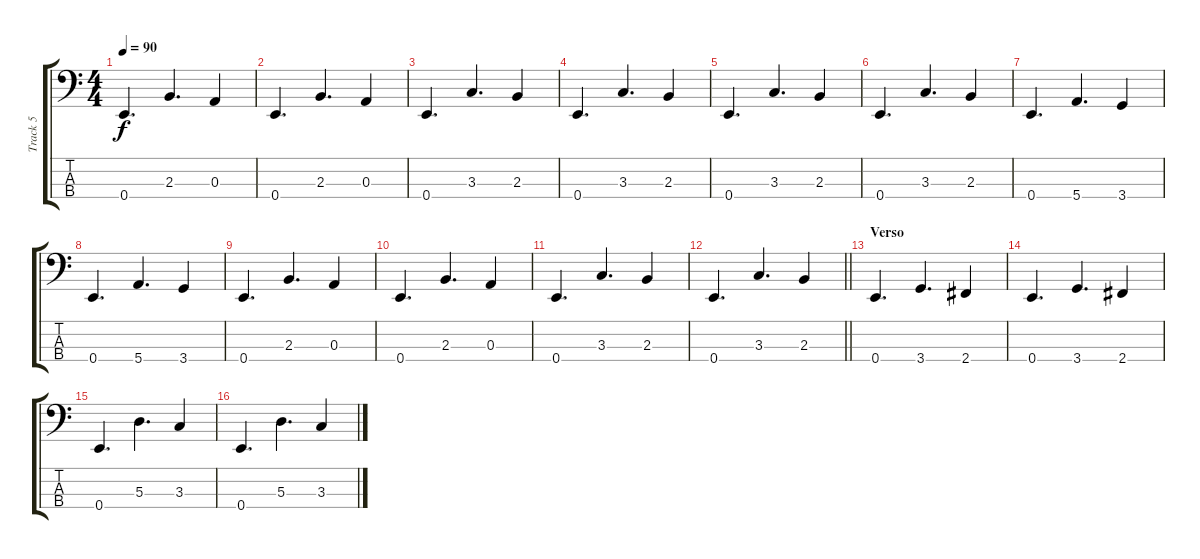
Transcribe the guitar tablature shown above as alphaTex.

\track ("Track 5" "Track 5") {instrument electricbassfinger}
\staff {score tabs}
\tuning (G2 D2 A1 E1) {hide}
\ts (4 4)
\tempo 90
\clef f4
\ks c
0.4.4{d dy f} 2.3.4{d} 0.3.4 |
0.4.4{d} 2.3.4{d} 0.3.4 |
0.4.4{d} 3.3.4{d} 2.3.4 |
0.4.4{d} 3.3.4{d} 2.3.4 |
0.4.4{d} 3.3.4{d} 2.3.4 |
0.4.4{d} 3.3.4{d} 2.3.4 |
0.4.4{d} 5.4.4{d} 3.4.4 |
0.4.4{d} 5.4.4{d} 3.4.4 |
0.4.4{d} 2.3.4{d} 0.3.4 |
0.4.4{d} 2.3.4{d} 0.3.4 |
0.4.4{d} 3.3.4{d} 2.3.4 |
\barLineRight lightlight
0.4.4{d} 3.3.4{d} 2.3.4 |
\section ("" "Verso")
0.4.4{d} 3.4.4{d} 2.4.4 |
0.4.4{d} 3.4.4{d} 2.4.4 |
0.4.4{d} 5.3.4{d} 3.3.4 |
0.4.4{d} 5.3.4{d} 3.3.4
